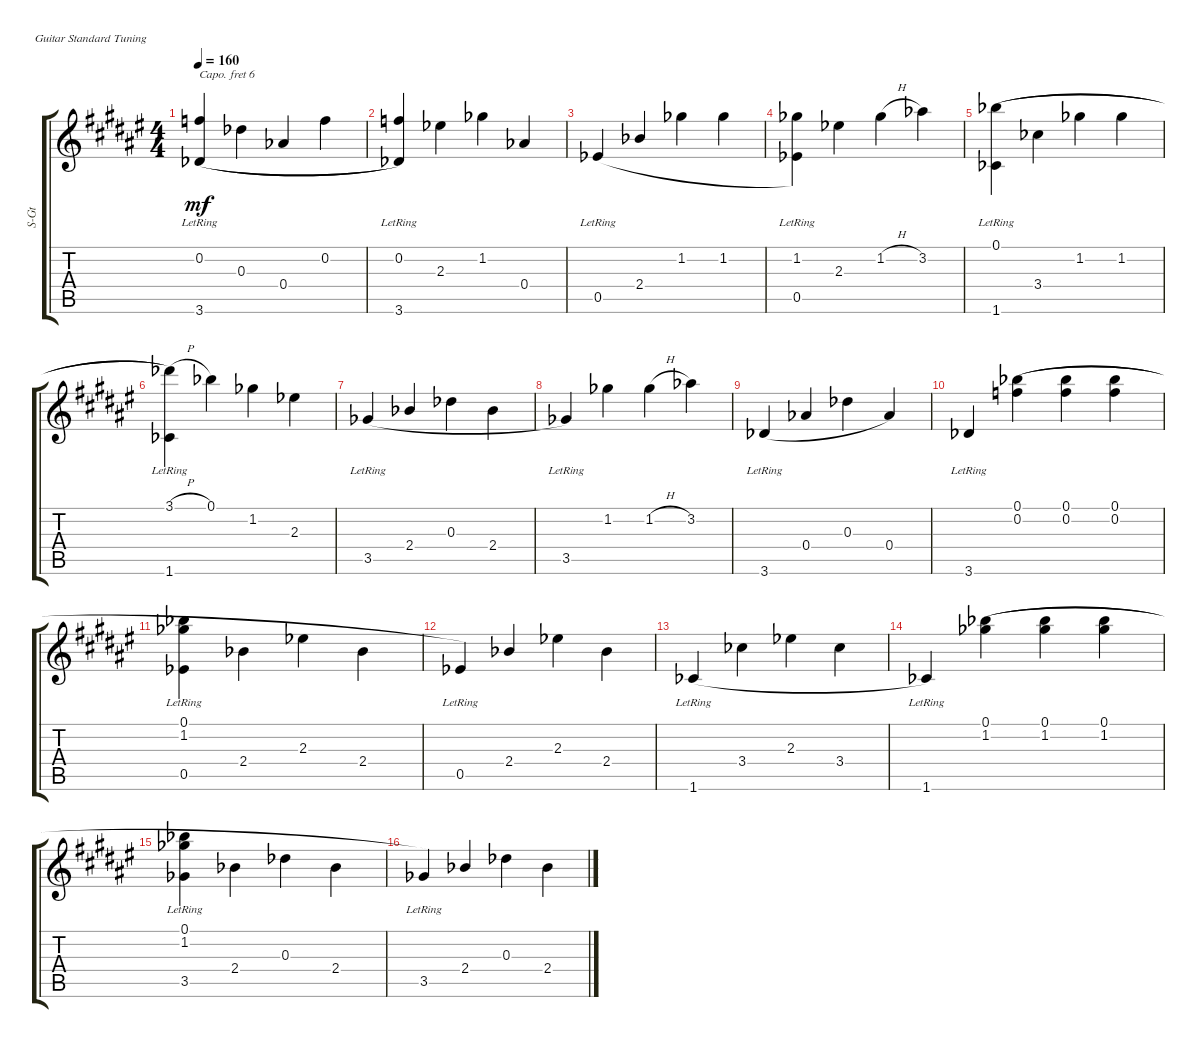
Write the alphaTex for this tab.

\defaultSystemsLayout 4
\bracketExtendMode groupsimilarinstruments
\track ("Steel Guitar" "S-Gt") {instrument acousticguitarsteel}
\staff {score tabs}
\capo 6
\tuning (E4 B3 G3 D3 A2 E2)
\ts (4 4)
\tempo 160
\clef g2
\ks f#
(0.2{acc forcenatural} 3.6{lr acc b}).4{dy mf legatoorigin beam Up} 0.3{acc b}.4{legatoorigin beam Down} 0.4{acc b}.4{legatoorigin beam Up} 0.2{acc forcenatural}.4{legatoorigin beam Down} |
(0.2{acc forcenatural} 3.6{lr acc b}).4{beam Up} 2.3{acc b}.4{beam Down} 1.2{acc b}.4{beam Down} 0.4{acc b}.4{beam Up} |
0.5{lr acc b}.4{legatoorigin beam Up} 2.4{acc b}.4{legatoorigin beam Up} 1.2{acc b}.4{legatoorigin beam Down} 1.2{acc b}.4{legatoorigin beam Down} |
(0.5{lr acc b} 1.2{acc b}).4{beam Down} 2.3{acc b}.4{beam Down} 1.2{h acc b}.4{beam Down} 3.2{acc b}.4{beam Down} |
(1.6{lr acc b} 0.1{acc b}).4{legatoorigin beam Down} 3.4{acc b}.4{legatoorigin beam Down} 1.2{acc b}.4{legatoorigin beam Down} 1.2{acc b}.4{legatoorigin beam Down} |
(1.6{lr acc b} 3.1{h acc b}).4{beam Down} 0.1{acc b}.4{beam Down} 1.2{acc b}.4{beam Down} 2.3{acc b}.4{beam Down} |
3.5{lr acc b}.4{legatoorigin beam Up} 2.4{acc b}.4{legatoorigin beam Up} 0.3{acc b}.4{legatoorigin beam Down} 2.4{acc b}.4{legatoorigin beam Down} |
3.5{lr acc b}.4{beam Up} 1.2{acc b}.4{beam Down} 1.2{h acc b}.4{beam Down} 3.2{acc b}.4{beam Down} |
3.6{lr acc b}.4{legatoorigin beam Up} 0.4{acc b}.4{legatoorigin beam Up} 0.3{acc b}.4{legatoorigin beam Down} 0.4{acc b}.4{beam Up} |
3.6{lr acc b}.4{beam Up} (0.1{acc b} 0.2{acc forcenatural}).4{legatoorigin beam Down} (0.1{acc b} 0.2{acc forcenatural}).4{legatoorigin beam Down} (0.1{acc b} 0.2{acc forcenatural}).4{legatoorigin beam Down} |
(0.1{lr acc b} 0.5{lr acc b} 1.2{lr acc b}).4{legatoorigin beam Down} 2.4{acc b}.4{legatoorigin beam Down} 2.3{acc b}.4{legatoorigin beam Down} 2.4{acc b}.4{legatoorigin beam Down} |
0.5{lr acc b}.4{beam Up} 2.4{acc b}.4{beam Up} 2.3{acc b}.4{beam Down} 2.4{acc b}.4{beam Down} |
1.6{lr acc b}.4{legatoorigin beam Up} 3.4{acc b}.4{legatoorigin beam Down} 2.3{acc b}.4{legatoorigin beam Down} 3.4{acc b}.4{legatoorigin beam Down} |
1.6{lr acc b}.4{beam Up} (0.1{acc b} 1.2{acc b}).4{legatoorigin beam Down} (1.2{acc b} 0.1{acc b}).4{legatoorigin beam Down} (0.1{acc b} 1.2{acc b}).4{legatoorigin beam Down} |
(0.1{lr acc b} 1.2{lr acc b} 3.5{lr acc b}).4{legatoorigin beam Down} 2.4{acc b}.4{legatoorigin beam Down} 0.3{acc b}.4{legatoorigin beam Down} 2.4{acc b}.4{legatoorigin beam Down} |
3.5{lr acc b}.4{beam Up} 2.4{acc b}.4{beam Up} 0.3{acc b}.4{beam Down} 2.4{acc b}.4{beam Down}
